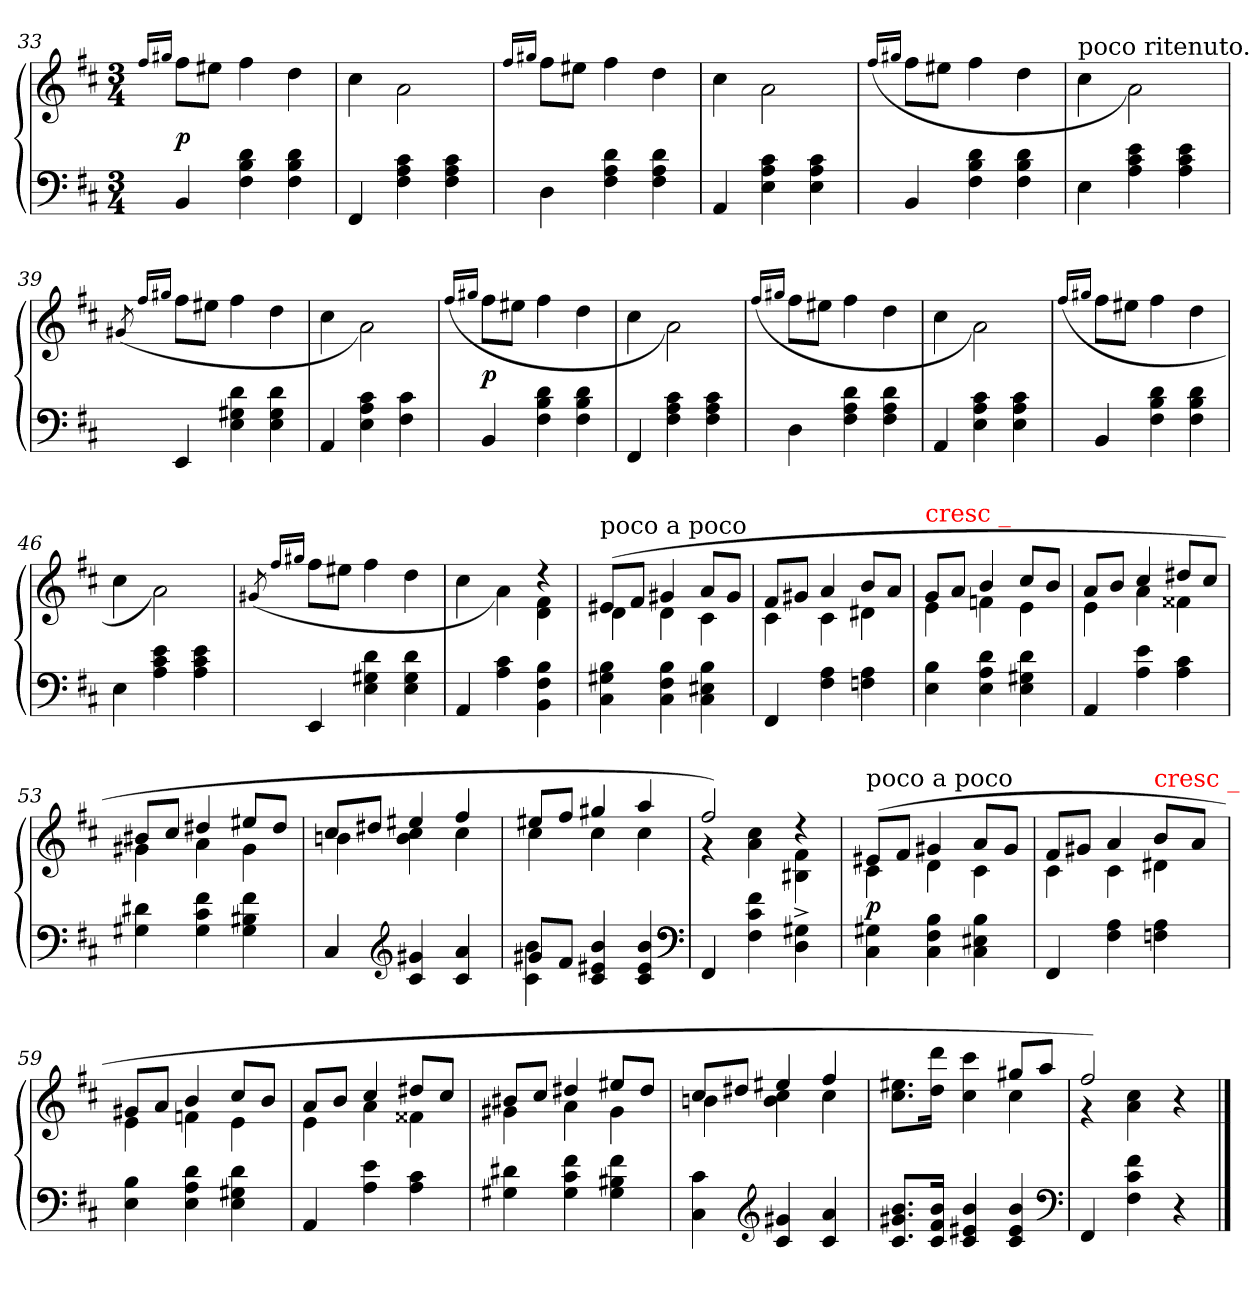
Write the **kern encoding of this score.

**kern	**kern	**dynam
*part1	*part1	*part1
*staff2	*staff1	*staff1/2
*clefF4	*clefG2	*
*k[f#c#]	*k[f#c#]	*
*b:	*b:	*
*M3/4	*M3/4	*
=33	=33	=33
.	16qff#/LL	.
.	16qgg#XJJ	.
4BB/	8ff#L	p
.	8ee#XJ	.
4d 4B 4F#	4ff#	.
4d 4B 4F#	4dd	.
=34	=34	=34
4FF#	4cc#	.
4c# 4A 4F#	2a\	.
4c# 4A 4F#	.	.
=35	=35	=35
.	16qff#/LL	.
.	16qgg#X/JJ	.
4D	8ff#L	.
.	8ee#XJ	.
4d 4A 4F#	4ff#	.
4d 4A 4F#	4dd	.
=36	=36	=36
4AA	4cc#	.
4c# 4A 4E	2a\	.
4c# 4A 4E	.	.
=37	=37	=37
.	(>16qff#/LL	.
.	16qgg#X/JJ	.
4BB	8ff#L	.
.	8ee#XJ	.
4d 4B 4F#	4ff#	.
4d 4B 4F#	4dd	.
=38	=38	=38
!	!LO:TX:a:t=poco ritenuto.	!
4E	4cc#	.
4e 4c# 4A	2a\)	.
4e 4c# 4A	.	.
=39	=39	=39
.	(>8qg#X/	.
.	16qff#/LL	.
.	16qgg#X/JJ	.
4EE	8ff#L	.
.	8ee#XJ	.
4d 4G#X 4E	4ff#	.
4d 4G# 4E	4dd	.
=40	=40	=40
4AA	4cc#	.
4c# 4A 4E	2a\)	.
4c# 4F#	.	.
=41	=41	=41
.	(>16qff#/LL	.
.	16qgg#X/JJ	.
4BB	8ff#L	p
.	8ee#XJ	.
4d 4B 4F#	4ff#	.
4d 4B 4F#	4dd	.
=42	=42	=42
4FF#	4cc#	.
4c# 4A 4F#	2a\)	.
4c# 4A 4F#	.	.
=43	=43	=43
.	(>16qff#/LL	.
.	16qgg#X/JJ	.
4D	8ff#L	.
.	8ee#XJ	.
4d 4A 4F#	4ff#	.
4d 4A 4F#	4dd	.
=44	=44	=44
4AA	4cc#	.
4c# 4A 4E	2a\)	.
4c# 4A 4E	.	.
=45	=45	=45
.	(>16qff#/LL	.
.	16qgg#X/JJ	.
4BB	8ff#L	.
.	8ee#XJ	.
4d 4B 4F#	4ff#	.
4d 4B 4F#	4dd	.
=46	=46	=46
4E	4cc#	.
4e 4c# 4A	2a\)	.
4e 4c# 4A	.	.
=47	=47	=47
.	(>8qg#X/	.
.	16qff#/LL	.
.	16qgg#X/JJ	.
4EE	8ff#L	.
.	8ee#XJ	.
4d 4G#X 4E	4ff#	.
4d 4G# 4E	4dd	.
=48	=48	=48
*	*^	*
4AA	4ryy	4cc#	.
4c# 4A	4ryy	4a\)	.
4B 4F# 4BB	4rdd	4f#\ 4d\	.
=49	=49	=49	=49
!	!LO:TX:a:t=poco a poco	!	!
4B 4G#X 4C#	(>8e#XL	4d	.
.	8f#J	.	.
4B 4F# 4C#	4g#X	4d	.
4B 4E#X 4C#	8aL	4c#	.
.	8g#J	.	.
=50	=50	=50	=50
4FF#	8f#L	4c#	.
.	8g#XJ	.	.
4A 4F#	4a	4c#	.
4A 4Fn	8bL	4d#X	.
.	8aJ	.	.
=51	=51	=51	=51
!	!LO:TX:a:color=red:t=cresc _	!	!
4B 4E	8gL	4e	.
.	8aJ	.	.
4d 4A 4E	4b	4fn	.
4d 4G#X 4E	8cc#L	4e	.
.	8bJ	.	.
=52	=52	=52	=52
4AA	8aL	4e	.
.	8bJ	.	.
4e 4A	4cc#	4a	.
4c# 4A	8dd#XL	4f##X	.
.	8cc#J	.	.
=53	=53	=53	=53
4d#X 4G#X	8b#XL	4g#X	.
.	8cc#J	.	.
4f# 4c# 4G#	4dd#X	4a	.
4f# 4B#X 4G#	8ee#XL	4g#	.
.	8dd#J	.	.
=54	=54	=54	=54
4C#	8cc#L	4bn	.
.	8dd#XJ	.	.
*clefG2	*	*	*
4g#X 4c#	4ee#X	4cc# 4b	.
4a 4c#	4ff#	4cc#	.
=55	=55	=55	=55
*^	*	*	*
8g#XL	4b 4c#	8ee#XL	4cc#	.
8f#J	.	8ff#J	.	.
4b 4e#X 4c#	2ryy	4gg#X	4cc#	.
4b 4e# 4c#	.	4aa	4cc#	.
*v	*v	*	*	*
*clefF4	*	*	*
=56	=56	=56	=56
4FF#	2ff#)	4rg	.
4f# 4c# 4F#	.	4cc# 4a	.
4G#X 4D	4rdd	4f#^ 4B#X^	.
=57	=57	=57	=57
!	!LO:TX:a:t=poco a poco	!	!
4G#X 4C#	(>8e#XL	4c#	p
.	8f#J	.	.
4B 4F# 4C#	4g#X	4d	.
4B 4E#X 4C#	8aL	4c#	.
.	8g#J	.	.
=58	=58	=58	=58
4FF#	8f#L	4c#	.
.	8g#XJ	.	.
4A 4F#	4a	4c#	.
!	!LO:TX:a:color=red:t=cresc _	!	!
4A 4Fn	8bL	4d#X	.
.	8aJ	.	.
=59	=59	=59	=59
4B 4E	8g#XL	4e	.
.	8aJ	.	.
4d 4A 4E	4b	4fn	.
4d 4G#X 4E	8cc#L	4e	.
.	8bJ	.	.
=60	=60	=60	=60
4AA	8aL	4e	.
.	8bJ	.	.
4e 4A	4cc#	4a	.
4c# 4A	8dd#XL	4f##X	.
.	8cc#J	.	.
=61	=61	=61	=61
4d#X 4G#X	8b#XL	4g#X	.
.	8cc#J	.	.
4f# 4c# 4G#	4dd#X	4a	.
4f# 4B#X 4G#	8ee#XL	4g#	.
.	8dd#J	.	.
=62	=62	=62	=62
4c# 4C#	8cc#L	4bn	.
.	8dd#XJ	.	.
*clefG2	*	*	*
4g#X 4c#	4ee#X	4cc# 4b	.
4a 4c#	4ff#	4cc#	.
=63	=63	=63	=63
8.b 8.g#X 8.c#L	2ryy	8.ee#X 8.cc#L	.
16b 16f# 16c#Jk	.	16ddd 16ddJk	.
4b 4e#X 4c#	.	4ccc# 4cc#	.
4b 4e# 4c#	8gg#XL	4cc#	.
.	8aaJ	.	.
*clefF4	*	*	*
=64	=64	=64	=64
4FF#	2ff#)	4rg	.
4f# 4c# 4F#	.	4cc# 4a	.
4r	4ryy	4r	.
*	*v	*v	*
==	==	==
*-	*-	*-
